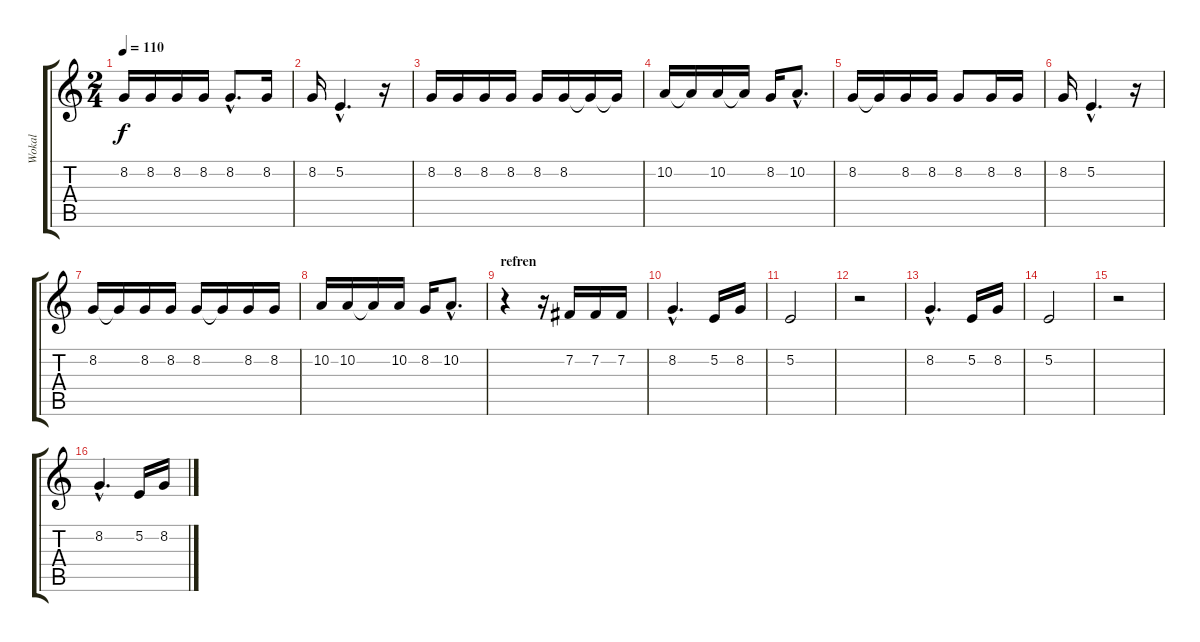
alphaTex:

\track ("Wokal" "Wokal") {instrument voiceoohs}
\staff {score tabs}
\tuning (E4 B3 G3 D3 A2 E2) {hide}
\ts (2 4)
\tempo 110
\clef g2
\ks c
8.2.16{dy f} 8.2.16 8.2.16 8.2.16 8.2{hac}.8{d} 8.2.16 |
8.2.16 5.2{hac}.4{d} r.16 |
8.2.16 8.2.16 8.2.16 8.2.16 8.2.16 8.2.16 8.2{t}.16 8.2{t}.16 |
10.2.16 10.2{t}.16 10.2.16 10.2{t}.16 8.2.16 10.2{hac}.8{d} |
8.2.16 8.2{t}.16 8.2.16 8.2.16 8.2.8 8.2.16 8.2.16 |
8.2.16 5.2{hac}.4{d} r.16 |
8.2.16 8.2{t}.16 8.2.16 8.2.16 8.2.16 8.2{t}.16 8.2.16 8.2.16 |
10.2.16 10.2.16 10.2{t}.16 10.2.16 8.2.16 10.2{hac}.8{d} |
\section ("" "refren")
r.4 r.16 7.2.16 7.2.16 7.2.16 |
8.2{hac}.4{d} 5.2.16 8.2.16 |
5.2.2 |
r.2 |
8.2{hac}.4{d} 5.2.16 8.2.16 |
5.2.2 |
r.2 |
8.2{hac}.4{d} 5.2.16 8.2.16
